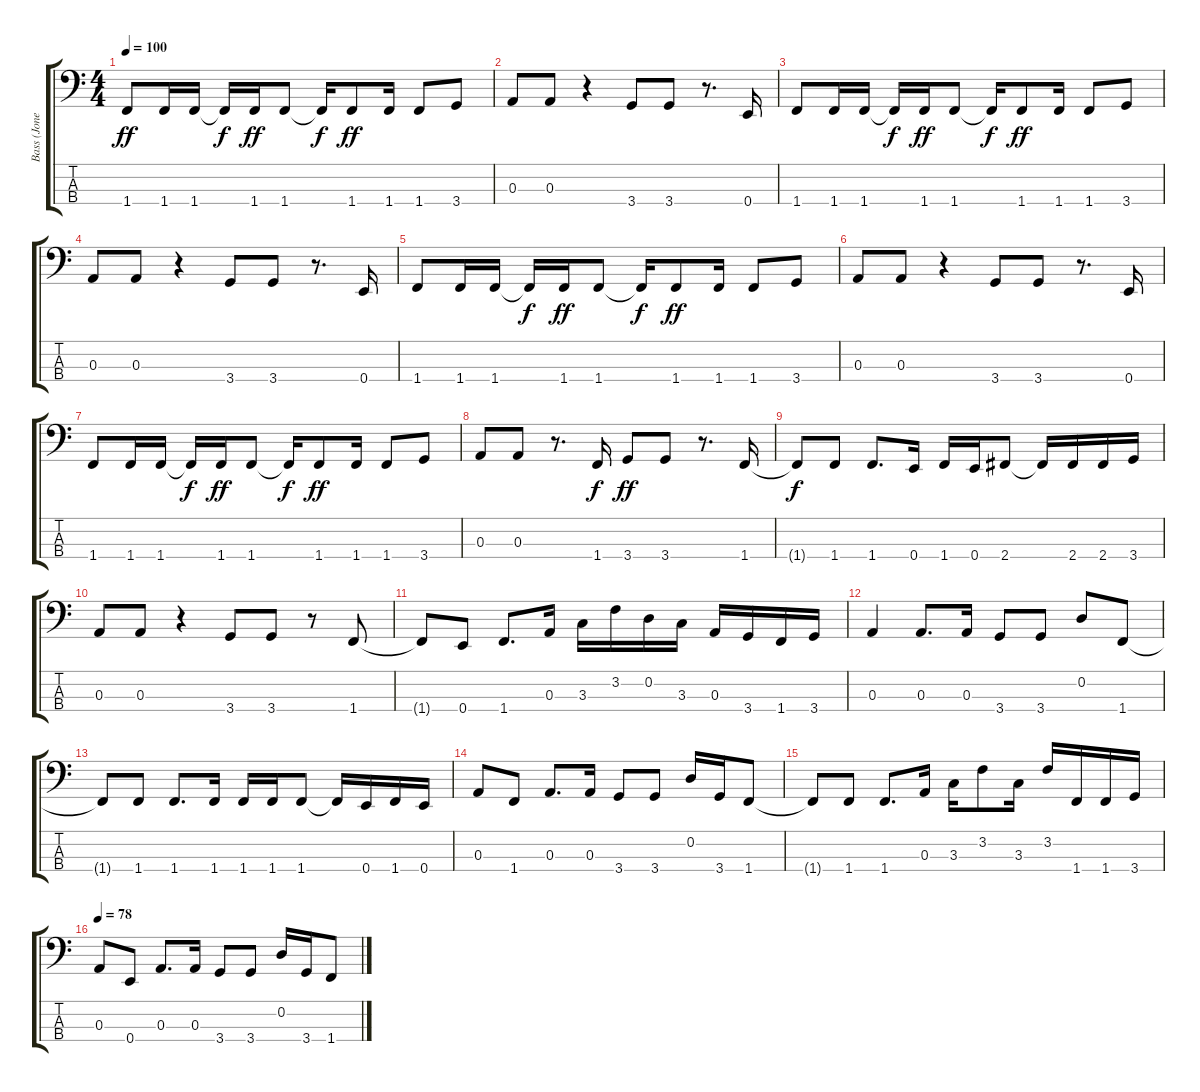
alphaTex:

\track ("Bass (Jones)" "Bass (Jone") {instrument electricbassfinger}
\staff {score tabs}
\tuning (G2 D2 A1 E1) {hide}
\ts (4 4)
\tempo 100
\clef f4
\ks c
1.4.8{dy ff} 1.4.16 1.4.16 1.4{t}.16{dy f} 1.4.16{dy ff} 1.4.8 1.4{t}.16{dy f} 1.4.8{dy ff} 1.4.16 1.4.8 3.4.8 |
0.3.8 0.3.8 r.4 3.4.8 3.4.8 r.8{d} 0.4.16 |
1.4.8 1.4.16 1.4.16 1.4{t}.16{dy f} 1.4.16{dy ff} 1.4.8 1.4{t}.16{dy f} 1.4.8{dy ff} 1.4.16 1.4.8 3.4.8 |
0.3.8 0.3.8 r.4 3.4.8 3.4.8 r.8{d} 0.4.16 |
1.4.8 1.4.16 1.4.16 1.4{t}.16{dy f} 1.4.16{dy ff} 1.4.8 1.4{t}.16{dy f} 1.4.8{dy ff} 1.4.16 1.4.8 3.4.8 |
0.3.8 0.3.8 r.4 3.4.8 3.4.8 r.8{d} 0.4.16 |
1.4.8 1.4.16 1.4.16 1.4{t}.16{dy f} 1.4.16{dy ff} 1.4.8 1.4{t}.16{dy f} 1.4.8{dy ff} 1.4.16 1.4.8 3.4.8 |
0.3.8 0.3.8 r.8{d} 1.4.16{dy f} 3.4.8{dy ff} 3.4.8 r.8{d} 1.4.16 |
1.4{t}.8{dy f} 1.4.8 1.4.8{d} 0.4.16 1.4.16 0.4.16 2.4.8 2.4{t}.16 2.4.16 2.4.16 3.4.16 |
0.3.8 0.3.8 r.4 3.4.8 3.4.8 r.8 1.4.8 |
1.4{t}.8 0.4.8 1.4.8{d} 0.3.16 3.3.16 3.2.16 0.2.16 3.3.16 0.3.16 3.4.16 1.4.16 3.4.16 |
0.3.4 0.3.8{d} 0.3.16 3.4.8 3.4.8 0.2.8 1.4.8 |
1.4{t}.8 1.4.8 1.4.8{d} 1.4.16 1.4.16 1.4.16 1.4.8 1.4{t}.16 0.4.16 1.4.16 0.4.16 |
0.3.8 1.4.8 0.3.8{d} 0.3.16 3.4.8 3.4.8 0.2.16 3.4.16 1.4.8 |
1.4{t}.8 1.4.8 1.4.8{d} 0.3.16 3.3.16 3.2.8 3.3.16 3.2.16 1.4.16 1.4.16 3.4.16 |
\tempo 78
0.3.8 0.4.8 0.3.8{d} 0.3.16 3.4.8 3.4.8 0.2.16 3.4.16 1.4.8
